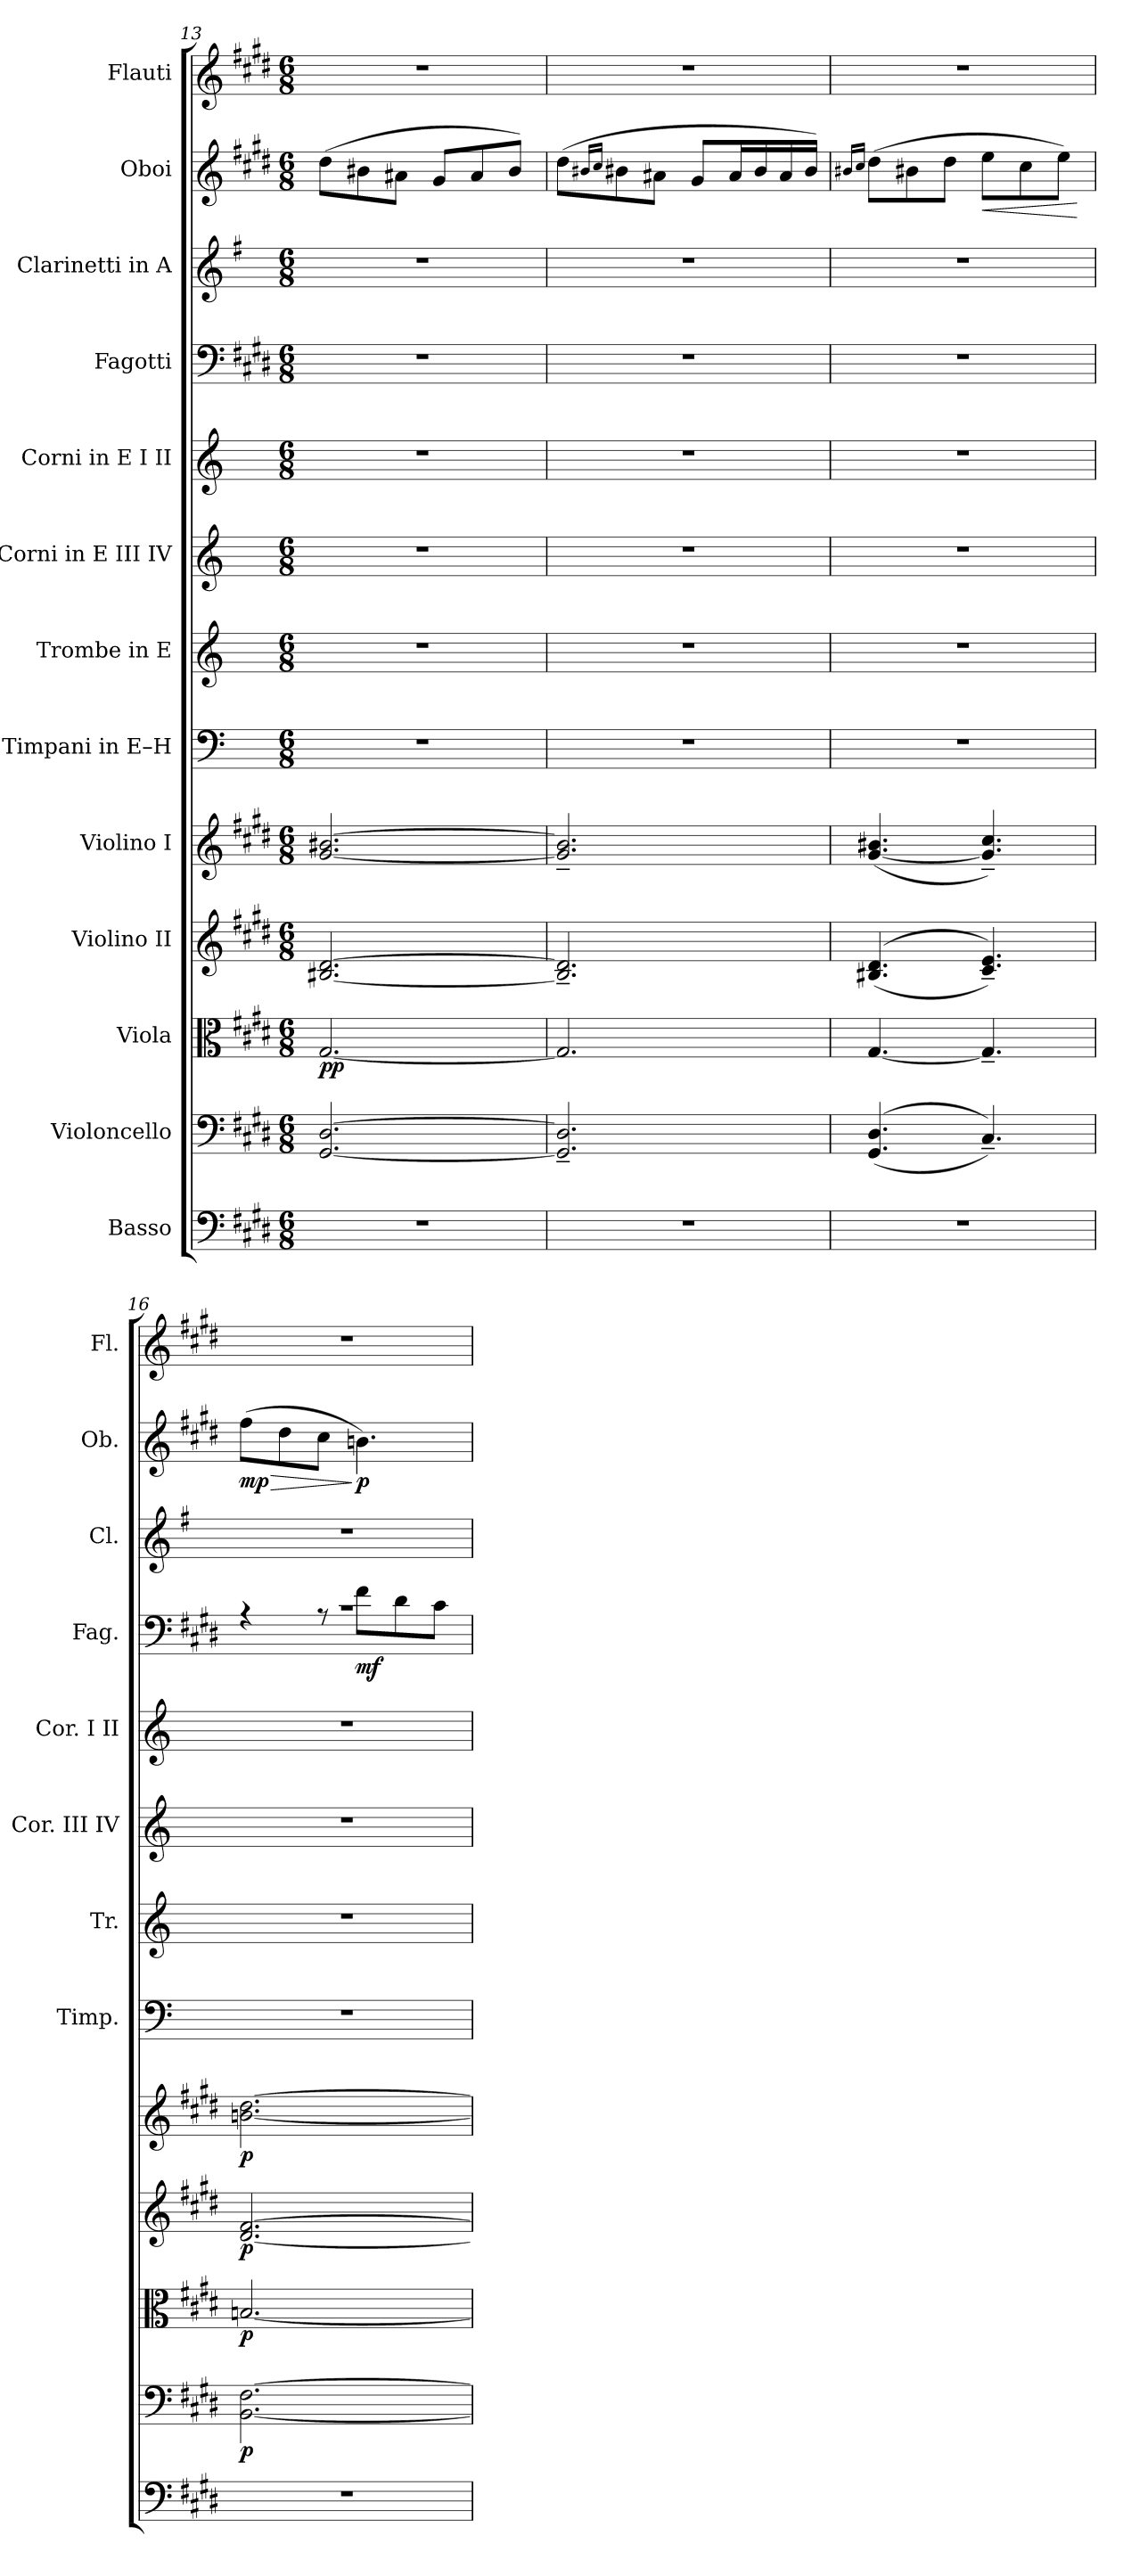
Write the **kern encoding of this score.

**kern	**kern	**dynam	**kern	**dynam	**kern	**dynam	**kern	**dynam	**kern	**kern	**kern	**kern	**kern	**dynam	**kern	**kern	**dynam	**kern
*part13	*part12	*part12	*part11	*part11	*part10	*part10	*part9	*part9	*part8	*part7	*part6	*part5	*part4	*part4	*part3	*part2	*part2	*part1
*staff13	*staff12	*staff12	*staff11	*staff11	*staff10	*staff10	*staff9	*staff9	*staff8	*staff7	*staff6	*staff5	*staff4	*staff4	*staff3	*staff2	*staff2	*staff1
*I"Basso	*I"Violoncello	*	*I"Viola	*	*I"Violino II	*	*I"Violino I	*	*I"Timpani in E–H	*I"Trombe in E	*I"Corni in E III IV	*I"Corni in E I II	*I"Fagotti	*	*I"Clarinetti in A	*I"Oboi	*	*I"Flauti
*	*	*	*	*	*	*	*	*	*I'Timp.	*I'Tr.	*I'Cor. III IV	*I'Cor. I II	*I'Fag.	*	*I'Cl.	*I'Ob.	*	*I'Fl.
*clefF4	*clefF4	*	*clefC3	*	*clefG2	*	*clefG2	*	*clefF4	*clefG2	*clefG2	*clefG2	*clefF4	*	*clefG2	*clefG2	*	*clefG2
*ITrd7c12	*	*	*	*	*	*	*	*	*	*ITrd-2c-4	*ITrd5c8	*ITrd5c8	*	*	*ITrd2c3	*	*	*
*k[f#c#g#d#]	*k[f#c#g#d#]	*	*k[f#c#g#d#]	*	*k[f#c#g#d#]	*	*k[f#c#g#d#]	*	*k[]	*k[f#c#g#d#]	*k[f#c#g#d#]	*k[f#c#g#d#]	*k[f#c#g#d#]	*	*k[f#c#g#d#]	*k[f#c#g#d#]	*	*k[f#c#g#d#]
*M6/8	*M6/8	*	*M6/8	*	*M6/8	*	*M6/8	*	*M6/8	*M6/8	*M6/8	*M6/8	*M6/8	*	*M6/8	*M6/8	*	*M6/8
=13	=13	=13	=13	=13	=13	=13	=13	=13	=13	=13	=13	=13	=13	=13	=13	=13	=13	=13
!	!	!	!	!LO:DY:b	!	!	!	!	!	!	!	!	!	!	!	!	!	!
2.r	[2.GG#/ [2.D#/	.	[2.G#/	pp	[2.B#X/ [2.d#/	.	[2.g#/ [2.b#X/	.	2.r	2.r	2.r	2.r	2.r	.	2.r	(>8dd#\L	.	2.r
.	.	.	.	.	.	.	.	.	.	.	.	.	.	.	.	8b#X\	.	.
.	.	.	.	.	.	.	.	.	.	.	.	.	.	.	.	8a#X\J	.	.
.	.	.	.	.	.	.	.	.	.	.	.	.	.	.	.	8g#/L	.	.
.	.	.	.	.	.	.	.	.	.	.	.	.	.	.	.	8a#/	.	.
.	.	.	.	.	.	.	.	.	.	.	.	.	.	.	.	8b#/J)	.	.
!!LO:PB:g=z
=14	=14	=14	=14	=14	=14	=14	=14	=14	=14	=14	=14	=14	=14	=14	=14	=14	=14	=14
2.r	2.GG#/]~ 2.D#/]~	.	2.G#/]	.	2.B#/]~ 2.d#/]~	.	2.g#/]~ 2.b#/]~	.	2.r	2.r	2.r	2.r	2.r	.	2.r	(>8dd#\L	.	2.r
.	.	.	.	.	.	.	.	.	.	.	.	.	.	.	.	16qb#X/LL	.	.
.	.	.	.	.	.	.	.	.	.	.	.	.	.	.	.	16qcc#/JJ	.	.
.	.	.	.	.	.	.	.	.	.	.	.	.	.	.	.	8b#\	.	.
.	.	.	.	.	.	.	.	.	.	.	.	.	.	.	.	8a#X\J	.	.
.	.	.	.	.	.	.	.	.	.	.	.	.	.	.	.	8g#/L	.	.
.	.	.	.	.	.	.	.	.	.	.	.	.	.	.	.	16a#/L	.	.
.	.	.	.	.	.	.	.	.	.	.	.	.	.	.	.	16b#/	.	.
.	.	.	.	.	.	.	.	.	.	.	.	.	.	.	.	16a#/	.	.
.	.	.	.	.	.	.	.	.	.	.	.	.	.	.	.	16b#/JJ)	.	.
=15	=15	=15	=15	=15	=15	=15	=15	=15	=15	=15	=15	=15	=15	=15	=15	=15	=15	=15
.	.	.	.	.	.	.	.	.	.	.	.	.	.	.	.	16qb#X/LL	.	.
.	.	.	.	.	.	.	.	.	.	.	.	.	.	.	.	16qcc#/JJ	.	.
2.r	(<(>4.GG#/ 4.D#/	.	[4.G#/	.	(<(>4.B#X/ 4.d#/	.	(>[4.g#/ 4.b#X/	.	2.r	2.r	2.r	2.r	2.r	.	2.r	(>8dd#\L	.	2.r
.	.	.	.	.	.	.	.	.	.	.	.	.	.	.	.	8b#X\	.	.
.	.	.	.	.	.	.	.	.	.	.	.	.	.	.	.	8dd#\J	.	.
!	!	!	!	!	!	!	!	!	!	!	!	!	!	!	!	!	!LO:HP:b	!
.	4.C#~/))	.	4.G#~/]	.	4.c#/~ 4.e/~))	.	4.g#/]~ 4.cc#/~)	.	.	.	.	.	.	.	.	8ee\L	<	.
.	.	.	.	.	.	.	.	.	.	.	.	.	.	.	.	8cc#\	.	.
.	.	.	.	.	.	.	.	.	.	.	.	.	.	.	.	8ee\J)	.	.
.	.	.	.	.	.	.	.	.	.	.	.	.	.	.	.	.	[	.
=16	=16	=16	=16	=16	=16	=16	=16	=16	=16	=16	=16	=16	=16	=16	=16	=16	=16	=16
*	*	*	*	*	*	*	*	*	*	*	*	*	*^	*	*	*	*	*
!	!	!LO:DY:b	!	!LO:DY:b	!	!LO:DY:b	!	!LO:DY:b	!	!	!	!	!	!	!	!	!	!LO:HP:b	!
!	!	!	!	!	!	!	!	!	!	!	!	!	!	!	!	!	!	!LO:DY:n=1:b	!
2.r	[2.BB\ [2.F#\	p	[2.Bn/	p	[2.d#/ [2.f#/	p	[2.bn\ [2.dd#\	p	2.r	2.r	2.r	2.r	2.rc	4rA	.	2.r	(>8ff#\L	> mp	2.r
.	.	.	.	.	.	.	.	.	.	.	.	.	.	.	.	.	8dd#\	.	.
.	.	.	.	.	.	.	.	.	.	.	.	.	.	8rA	.	.	8cc#\J	.	.
!	!	!	!	!	!	!	!	!	!	!	!	!	!	!	!LO:DY:b	!	!	!LO:DY:n=2:b	!
.	.	.	.	.	.	.	.	.	.	.	.	.	.	8f#\L	mf	.	4.bn\)	] p	.
.	.	.	.	.	.	.	.	.	.	.	.	.	.	8d#\	.	.	.	.	.
.	.	.	.	.	.	.	.	.	.	.	.	.	.	8c#\J	.	.	.	.	.
*	*	*	*	*	*	*	*	*	*	*	*	*	*v	*v	*	*	*	*	*
=	=	=	=	=	=	=	=	=	=	=	=	=	=	=	=	=	=	=
*-	*-	*-	*-	*-	*-	*-	*-	*-	*-	*-	*-	*-	*-	*-	*-	*-	*-	*-
